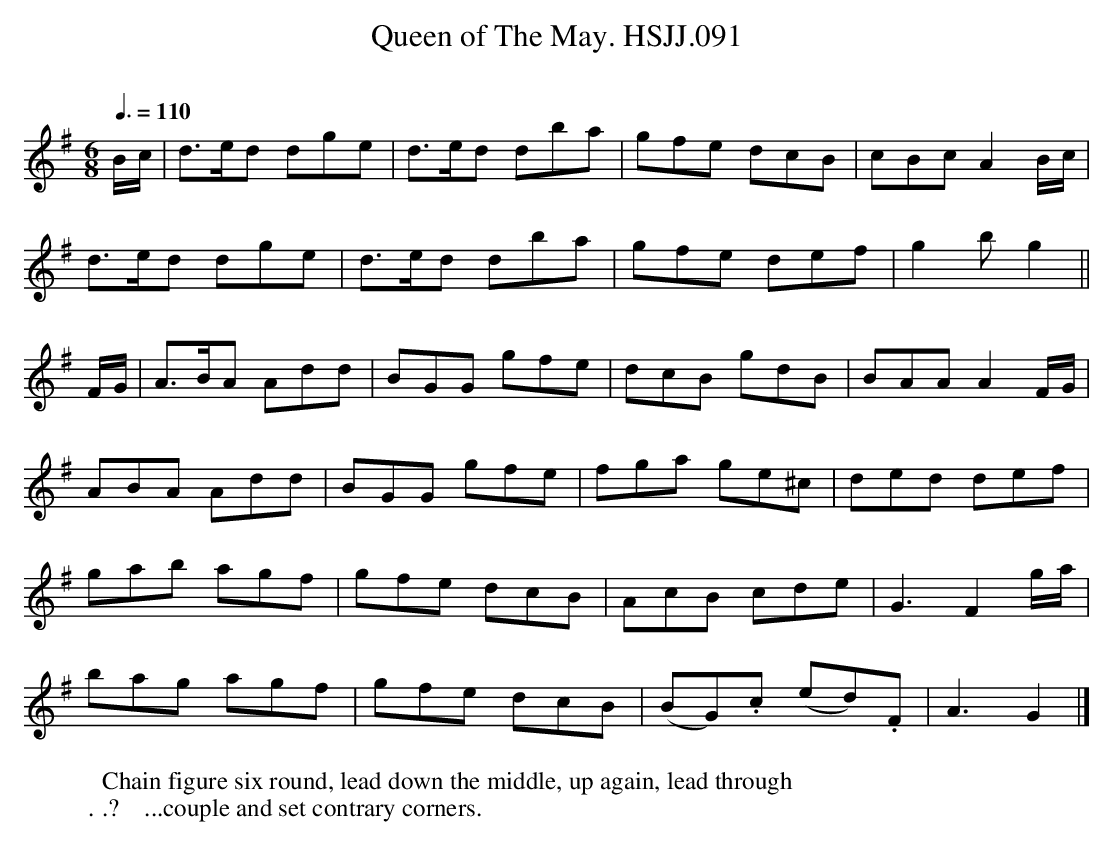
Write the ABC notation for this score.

X:1
T:Queen of The May. HSJJ.091
M:6/8
L:1/8
Q:3/8=110
O:
W:Chain figure six round, lead down the middle, up again, lead through
W:..?    ...couple and set contrary corners.
K:G
B/c/|d>ed dge|d>ed dba|gfe dcB|cBcA2B/c/|
d>ed dge|d>ed dba|gfe def|g2bg2||
F/G/|A>BA Add|BGG gfe|dcB gdB|BAAA2F/G/|
ABA Add|BGG gfe|fga ge^c|ded def|
gab agf|gfe dcB|AcB cde|G3F2g/a/|
bag agf|gfe dcB|(BG).c (ed).F|A3G2|]
